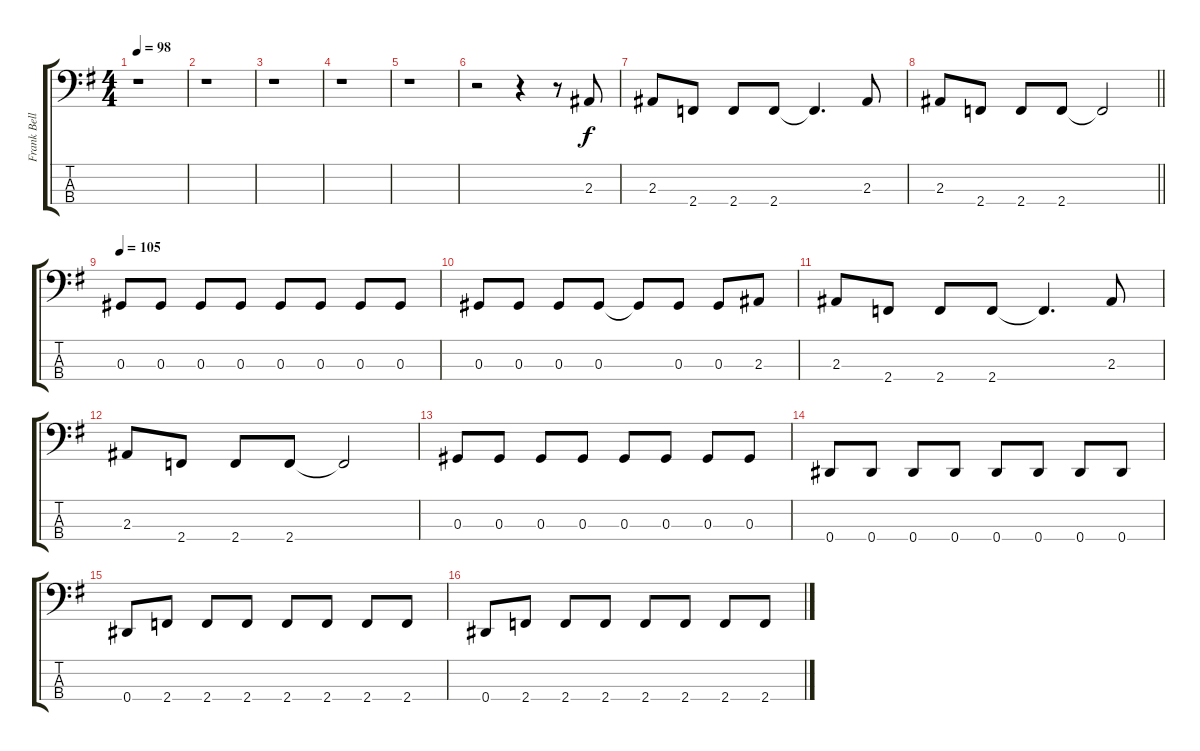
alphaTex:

\track ("Frank Bello" "Frank Bell") {instrument electricbassfinger}
\staff {score tabs}
\tuning (Gb2 Db2 Ab1 Eb1) {hide}
\ts (4 4)
\tempo 98
\clef f4
\ks g
r.1{dy f instrument electricbassfinger} |
r.1 |
r.1 |
r.1 |
r.1 |
r.2 r.4 r.8 2.3.8 |
2.3.8 2.4.8 2.4.8 2.4.8 2.4{t}.4{d} 2.3.8 |
\barLineRight lightlight
2.3.8 2.4.8 2.4.8 2.4.8 2.4{t}.2 |
\tempo 105
0.3.8 0.3.8 0.3.8 0.3.8 0.3.8 0.3.8 0.3.8 0.3.8 |
0.3.8 0.3.8 0.3.8 0.3.8 0.3{t}.8 0.3.8 0.3.8 2.3.8 |
2.3.8 2.4.8 2.4.8 2.4.8 2.4{t}.4{d} 2.3.8 |
2.3.8 2.4.8 2.4.8 2.4.8 2.4{t}.2 |
0.3.8 0.3.8 0.3.8 0.3.8 0.3.8 0.3.8 0.3.8 0.3.8 |
0.4.8 0.4.8 0.4.8 0.4.8 0.4.8 0.4.8 0.4.8 0.4.8 |
0.4.8 2.4.8 2.4.8 2.4.8 2.4.8 2.4.8 2.4.8 2.4.8 |
0.4.8 2.4.8 2.4.8 2.4.8 2.4.8 2.4.8 2.4.8 2.4.8
